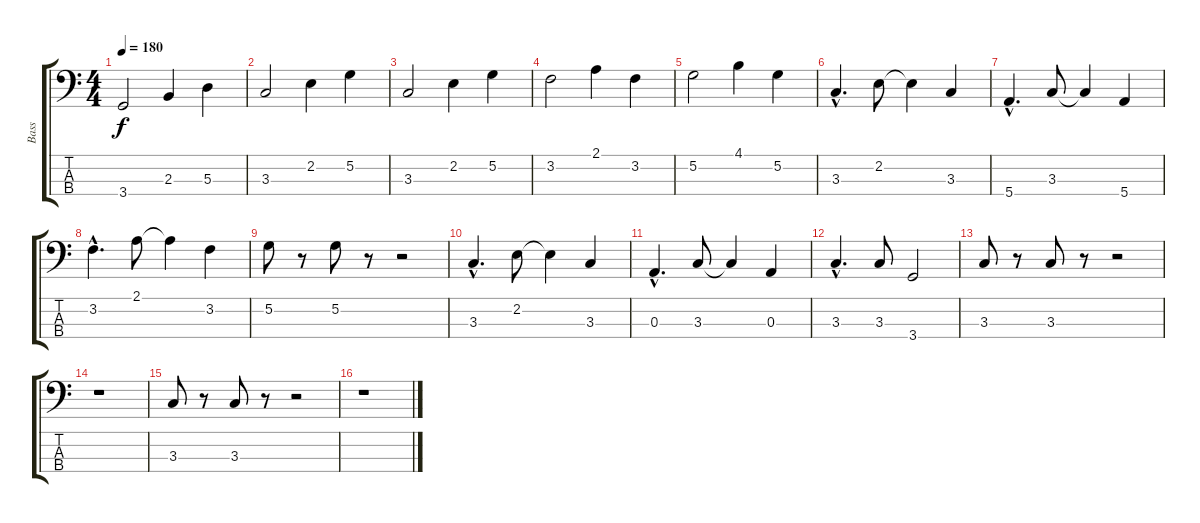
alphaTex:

\track ("Bass" "Bass") {instrument electricbassfinger}
\staff {score tabs}
\tuning (G2 D2 A1 E1) {hide}
\ts (4 4)
\tempo 180
\clef f4
\ks c
3.4.2{dy f} 2.3.4 5.3.4 |
3.3.2 2.2.4 5.2.4 |
3.3.2 2.2.4 5.2.4 |
3.2.2 2.1.4 3.2.4 |
5.2.2 4.1.4 5.2.4 |
3.3{hac}.4{d} 2.2.8 2.2{t}.4 3.3.4 |
5.4{hac}.4{d} 3.3.8 3.3{t}.4 5.4.4 |
3.2{hac}.4{d} 2.1.8 2.1{t}.4 3.2.4 |
5.2.8 r.8 5.2.8 r.8 r.2 |
3.3{hac}.4{d} 2.2.8 2.2{t}.4 3.3.4 |
0.3{hac}.4{d} 3.3.8 3.3{t}.4 0.3.4 |
3.3{hac}.4{d} 3.3.8 3.4.2 |
3.3.8 r.8 3.3.8 r.8 r.2 |
r.1 |
3.3.8 r.8 3.3.8 r.8 r.2 |
r.1
